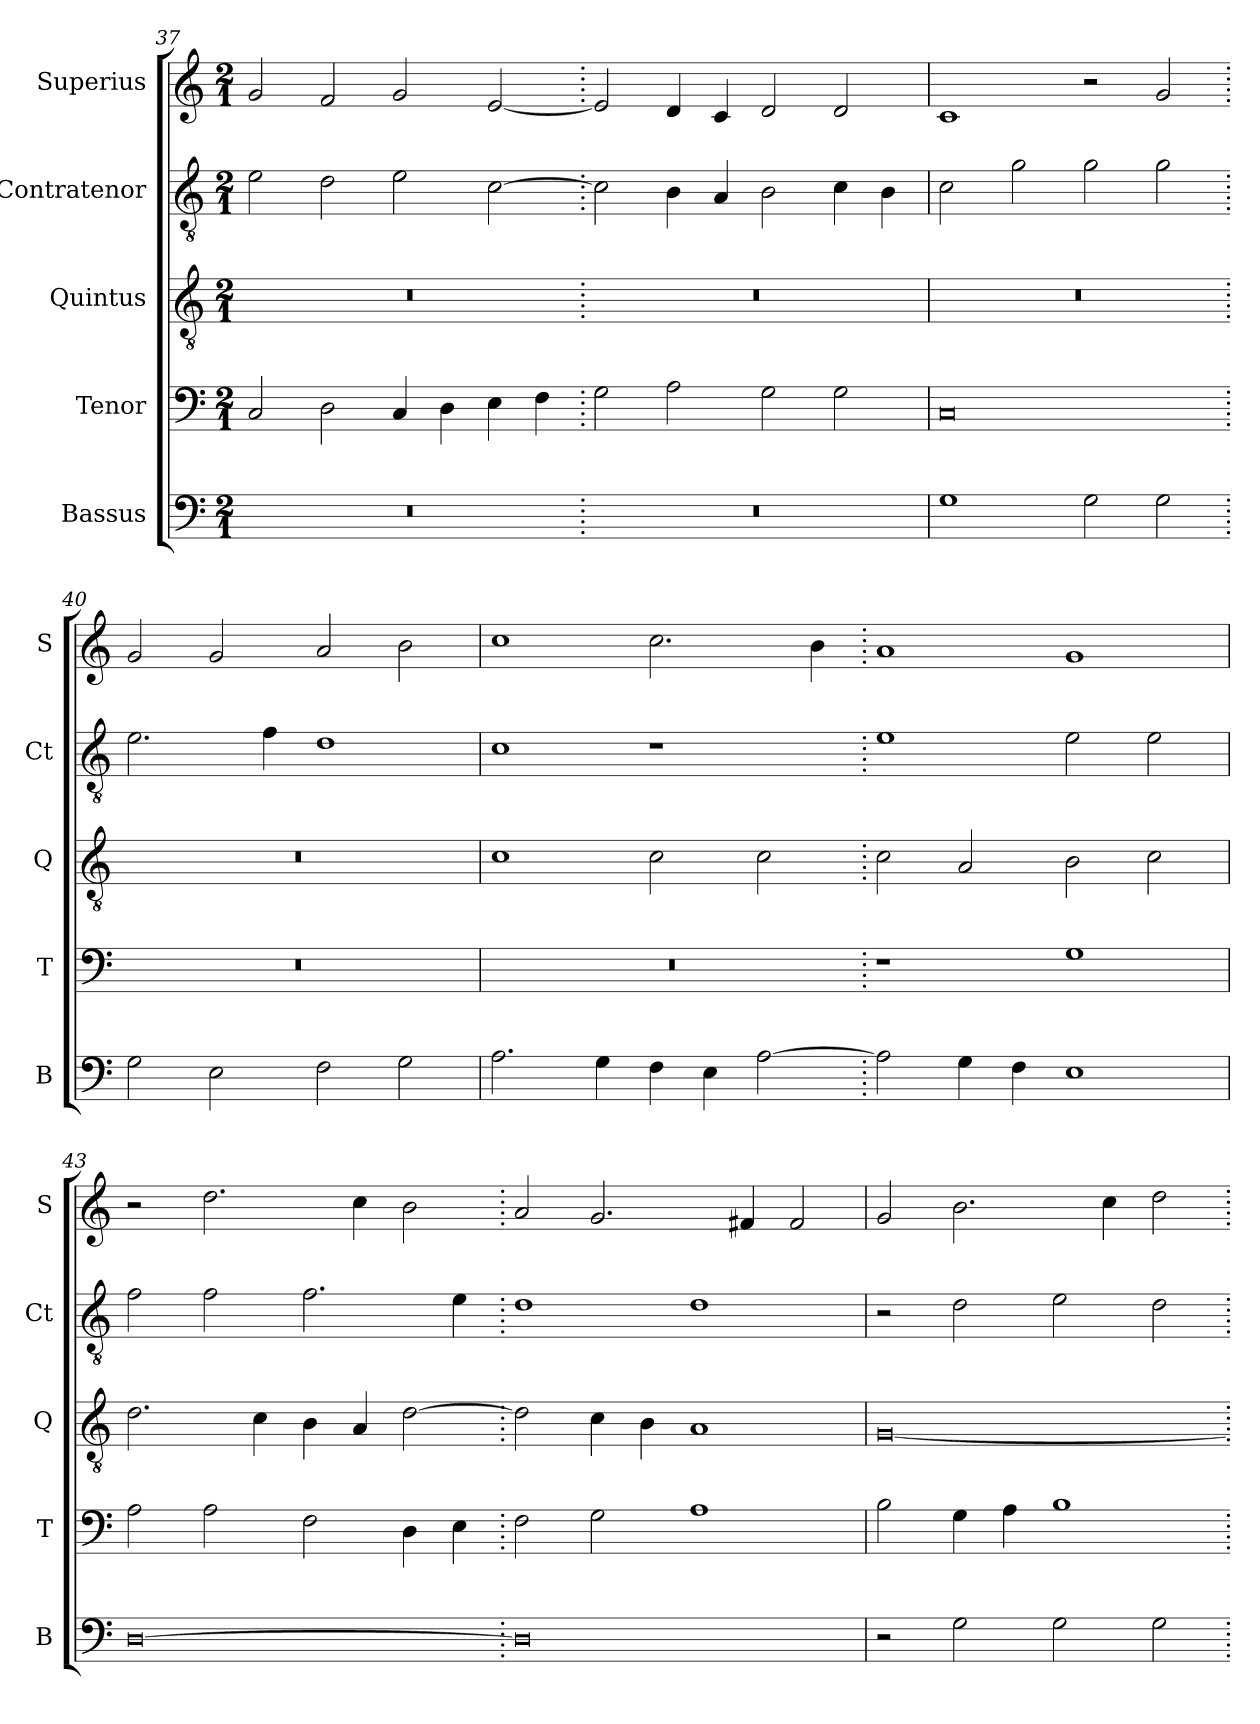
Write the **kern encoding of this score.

**kern	**kern	**kern	**kern	**kern
*part5	*part4	*part3	*part2	*part1
*staff5	*staff4	*staff3	*staff2	*staff1
*I"Bassus	*I"Tenor	*I"Quintus	*I"Contratenor	*I"Superius
*I'B	*I'T	*I'Q	*I'Ct	*I'S
*clefF4	*clefF4	*clefGv2	*clefGv2	*clefG2
*k[]	*k[]	*k[]	*k[]	*k[]
*M2/1	*M2/1	*M2/1	*M2/1	*M2/1
=37	=37	=37	=37	=37
0r	2C/	0r	2e\	2g/
.	2D\	.	2d\	2f/
.	4C/	.	2e\	2g/
.	4D\	.	.	.
.	4E\	.	[2c\	[2e/
.	4F\	.	.	.
=38.	=38.	=38.	=38.	=38.
0r	2G\	0r	2c\]	2e/]
.	2A\	.	4B\	4d/
.	.	.	4A/	4c/
.	2G\	.	2B\	2d/
.	2G\	.	4c\	2d/
.	.	.	4B\	.
=39	=39	=39	=39	=39
1G	0C	0r	2c\	1c
.	.	.	2g\	.
2G\	.	.	2g\	2r
2G\	.	.	2g\	2g/
=40.	=40.	=40.	=40.	=40.
2G\	0r	0r	2.e\	2g/
2E\	.	.	.	2g/
.	.	.	4f\	.
2F\	.	.	1d	2a/
2G\	.	.	.	2b\
=41	=41	=41	=41	=41
2.A\	0r	1c	1c	1cc
4G\	.	.	.	.
4F\	.	2c\	1r	2.cc\
4E\	.	.	.	.
[2A\	.	2c\	.	.
.	.	.	.	4b\
=42.	=42.	=42.	=42.	=42.
2A\]	1r	2c\	1e	1a
4G\	.	2A/	.	.
4F\	.	.	.	.
1E	1G	2B\	2e\	1g
.	.	2c\	2e\	.
=43	=43	=43	=43	=43
[0D	2A\	2.d\	2f\	2r
.	2A\	.	2f\	2.dd\
.	.	4c\	.	.
.	2F\	4B\	2.f\	.
.	.	4A/	.	4cc\
.	4D\	[2d\	.	2b\
.	4E\	.	4e\	.
=44.	=44.	=44.	=44.	=44.
0D]	2F\	2d\]	1d	2a/
.	2G\	4c\	.	2.g/
.	.	4B\	.	.
.	1A	1A	1d	.
.	.	.	.	4f#X/
.	.	.	.	2f#/
=45	=45	=45	=45	=45
2r	2B\	[0G	2r	2g/
2G\	4G\	.	2d\	2.b\
.	4A\	.	.	.
2G\	1B	.	2e\	.
.	.	.	.	4cc\
2G\	.	.	2d\	2dd\
=.	=.	=.	=.	=.
*-	*-	*-	*-	*-
